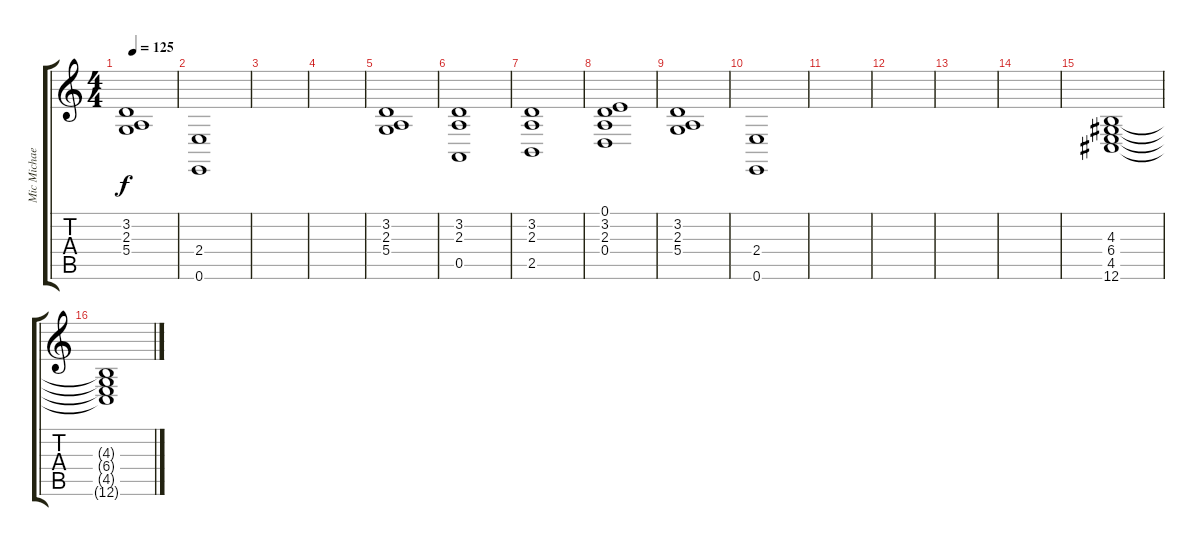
\track ("Mic Michaeli" "Mic Michae") {instrument synthstrings1}
\staff {score tabs}
\tuning (E4 B3 G3 D3 A2 E2) {hide}
\ts (4 4)
\tempo 125
\clef g2
\ks c
(3.2 2.3 5.4).1{dy f} |
(2.4 0.6).1 |
|
|
(3.2 2.3 5.4).1{volume 11} |
(3.2 2.3 0.5).1 |
(3.2 2.3 2.5).1 |
(0.1 3.2 2.3 0.4).1 |
(3.2 2.3 5.4).1 |
(2.4 0.6).1 |
|
|
|
|
(4.3 6.4 4.5 12.6).1 |
(4.3{t} 6.4{t} 4.5{t} 12.6{t}).1
